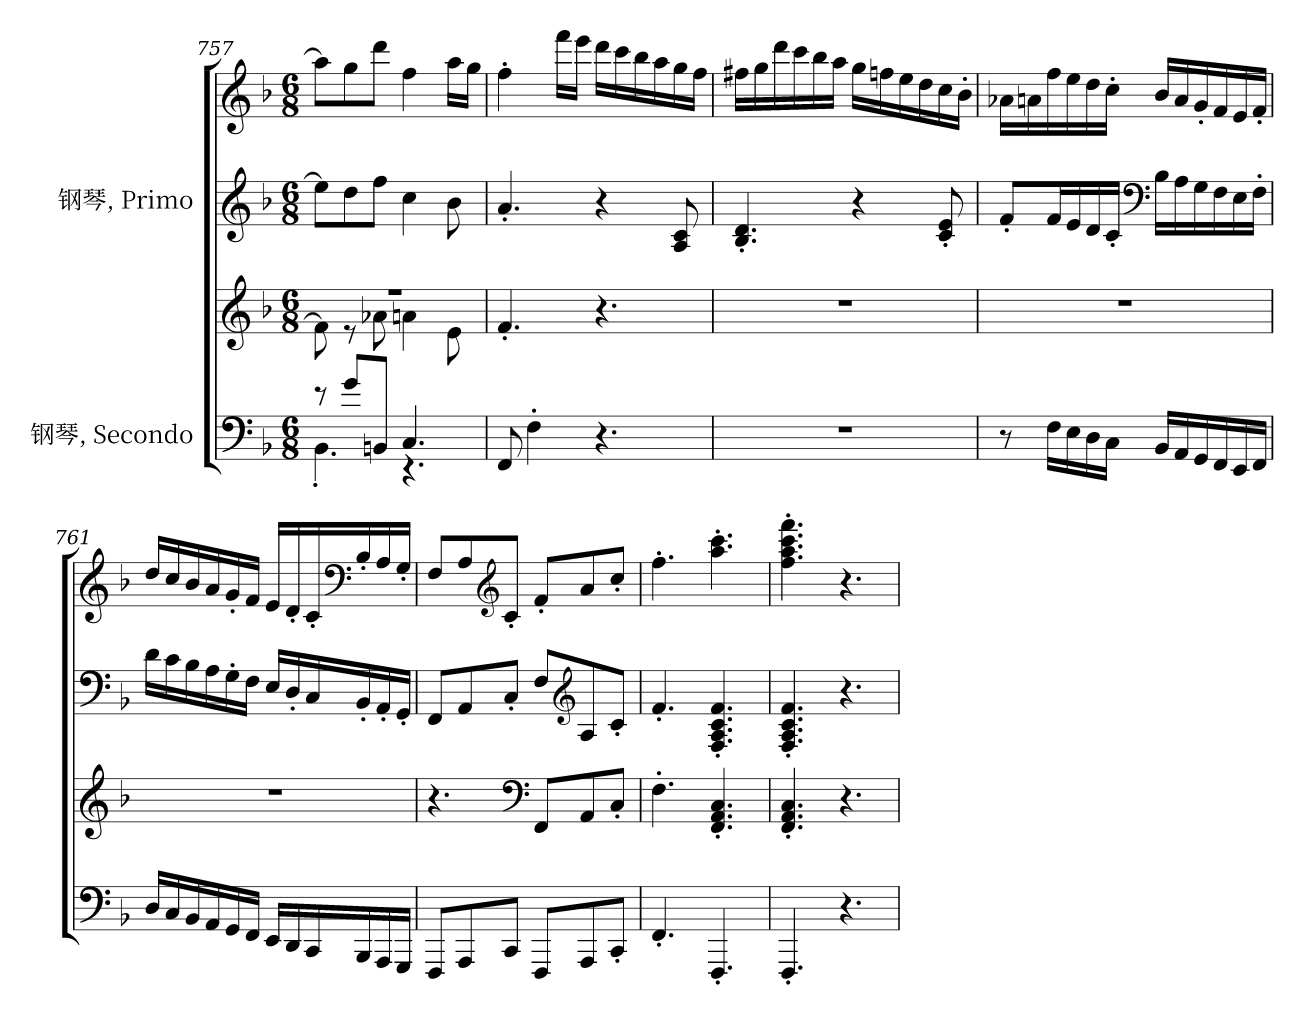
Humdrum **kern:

**kern	**kern	**kern	**kern
*part2	*part2	*part1	*part1
*staff4	*staff3	*staff2	*staff1
*I"钢琴, Secondo	*	*I"钢琴, Primo	*
*clefF4	*clefG2	*clefG2	*clefG2
*k[b-]	*k[b-]	*k[b-]	*k[b-]
*M6/8	*M6/8	*M6/8	*M6/8
=757	=757	=757	=757
*^	*^	*	*
8r	4.BB-'\	2.r	8f#\]	8ee-\L]	8aa\L]
8g/L	.	.	8r	8dd\	8gg\
8BBn/J	.	.	8a-X\	8ff\J	8ddd\J
4.C/	4.r	.	4an\	4cc\	4ff\
*	*	*	*	*	*MM100
.	.	.	8e\	8b-\	16aa\LL
*	*	*	*	*	*MM80
.	.	.	.	.	16gg\JJ
*v	*v	*	*	*	*
*	*v	*v	*	*
=758	=758	=758	=758
*	*	*	*MM100
8FF/	4.f'/	4.a'/	4ff'\
4F'\	.	.	.
.	.	.	16fff\LL
.	.	.	16eee\JJ
4.r	4.r	4r	16ddd\LL
.	.	.	16ccc\
.	.	.	16bb-\
.	.	.	16aa\
.	.	8A/ 8c/	16gg\
.	.	.	16ff\JJ
!!LO:PB:g=z
=759	=759	=759	=759
2.r	2.r	4.B-/' 4.d/'	16ff#X\LL
.	.	.	16gg\
.	.	.	16ddd\
.	.	.	16ccc\
.	.	.	16bb-\
.	.	.	16aa\JJ
.	.	4r	16gg\LL
.	.	.	16ffn\
.	.	.	16ee\
.	.	.	16dd\
.	.	8c/' 8e/'	16cc\
.	.	.	16b-'\JJ
=760	=760	=760	=760
8r	2.r	8f'/L	16a-X\LL
.	.	.	16an\
16F\LL	.	16f/L	16ff\
16E\	.	16e/	16ee\
16D\	.	16d/	16dd\
16C\JJ	.	16c'/JJ	16cc'\JJ
*	*	*clefF4	*
16BB-/LL	.	16B-\LL	16b-/LL
16AA/	.	16A\	16a/
16GG/	.	16G\	16g'/
16FF/	.	16F\	16f/
16EE/	.	16E\	16e/
16FF/JJ	.	16F'\JJ	16f'/JJ
!!LO:LB:g=z
=761	=761	=761	=761
*	*	*	*MM105
16D/LL	2.r	16d\LL	16dd/LL
16C/	.	16c\	16cc/
16BB-/	.	16B-\	16b-/
16AA/	.	16A\	16a/
16GG/	.	16G'\	16g'/
16FF/JJ	.	16F\JJ	16f/JJ
16EE/LL	.	16E/LL	16e/LL
16DD/	.	16D'/	16d'/
16CC/	.	16C/	16c'/
*	*	*	*clefF4
16BBB-/	.	16BB-'/	16B-'/
16AAA/	.	16AA'/	16A/
16GGG/JJ	.	16GG'/JJ	16G'/JJ
=762	=762	=762	=762
8FFF/L	4.r	8FF/L	8F/L
8AAA/	.	8AA/	8A/
*	*	*	*clefG2
8CC/J	.	8C'/J	8c'/J
*	*clefF4	*	*
8FFF/L	8FF/L	8F/L	8f'/L
*	*	*clefG2	*
8AAA/	8AA/	8A/	8a/
8CC'/J	8C'/J	8c'/J	8cc'/J
=763	=763	=763	=763
*	*	*	*MM80
4.FF'/	4.F'\	4.f'/	4.ff'\
4.FFF'/	4.FF/' 4.AA/' 4.C/'	4.F/' 4.A/' 4.c/' 4.f/'	4.aa\' 4.ccc\'
=764	=764	=764	=764
4.FFF'/	4.FF/' 4.AA/' 4.C/'	4.F/' 4.A/' 4.c/' 4.f/'	4.ff\' 4.aa\' 4.ccc\' 4.fff\'
4.r	4.r	4.r	4.r
=	=	=	=
*-	*-	*-	*-
